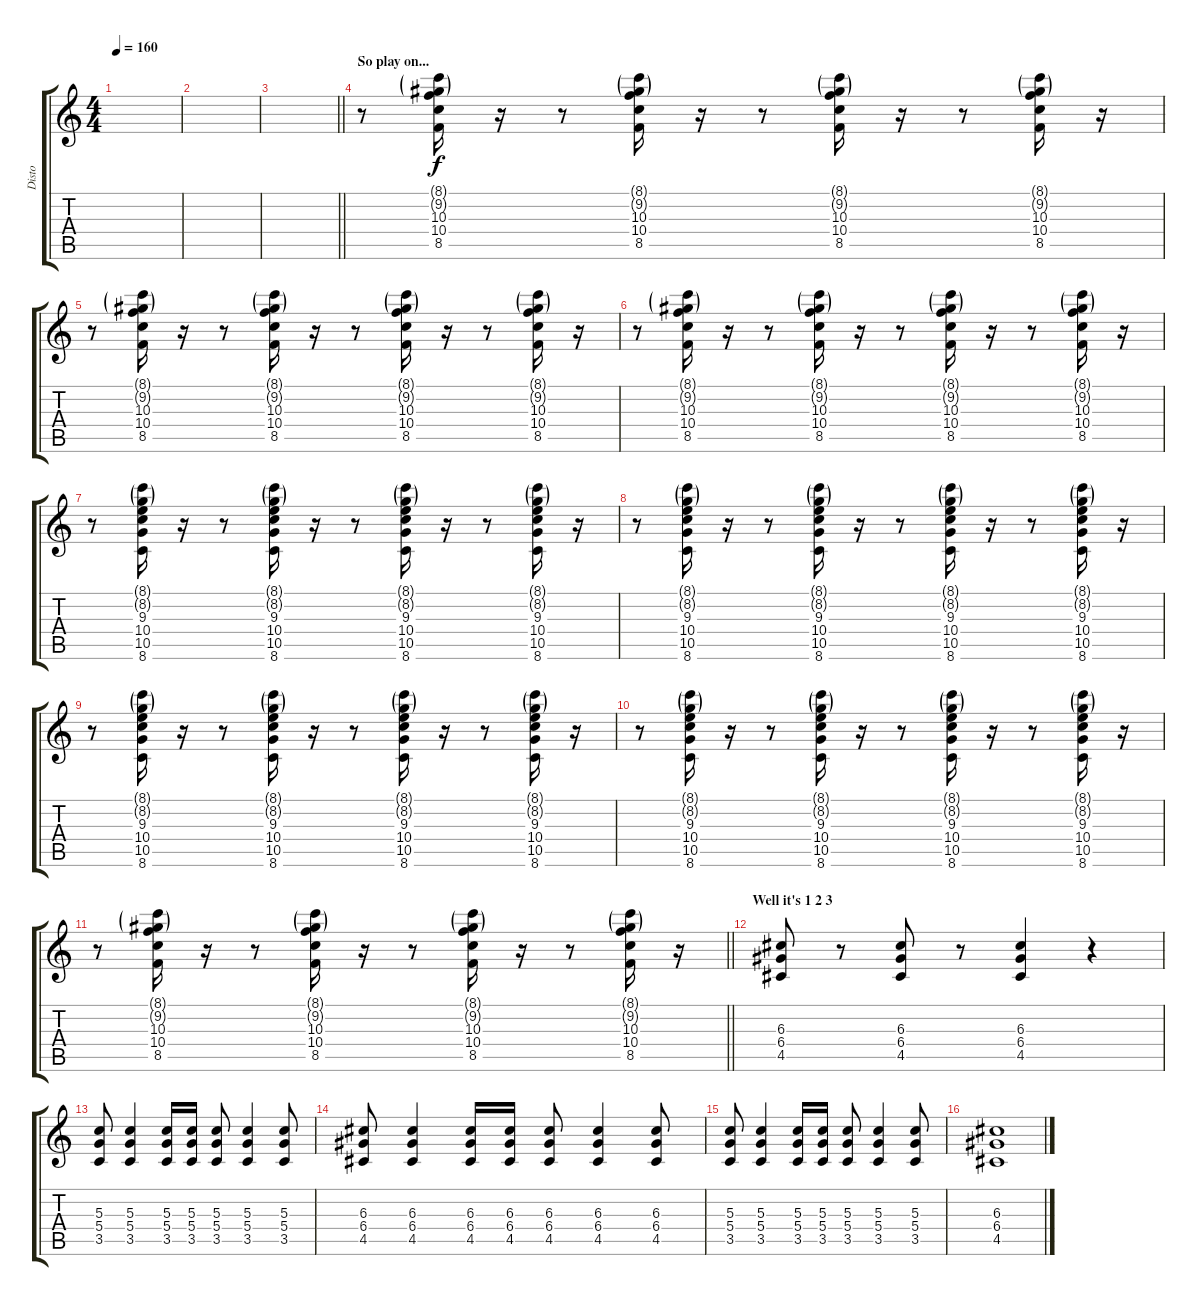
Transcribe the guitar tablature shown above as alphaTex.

\track ("Disto" "Disto") {instrument distortionguitar}
\staff {score tabs}
\tuning (E4 B3 G3 D3 A2 E2) {hide}
\ts (4 4)
\tempo 160
\clef g2
\ks c
|
|
\barLineRight lightlight
|
\section ("" "So play on...")
r.8 (8.1{g} 9.2{g} 10.3 10.4 8.5).16 r.16 r.8 (8.1{g} 9.2{g} 10.3 10.4 8.5).16 r.16 r.8 (8.1{g} 9.2{g} 10.3 10.4 8.5).16 r.16 r.8 (8.1{g} 9.2{g} 10.3 10.4 8.5).16 r.16 |
r.8 (8.1{g} 9.2{g} 10.3 10.4 8.5).16 r.16 r.8 (8.1{g} 9.2{g} 10.3 10.4 8.5).16 r.16 r.8 (8.1{g} 9.2{g} 10.3 10.4 8.5).16 r.16 r.8 (8.1{g} 9.2{g} 10.3 10.4 8.5).16 r.16 |
r.8 (8.1{g} 9.2{g} 10.3 10.4 8.5).16 r.16 r.8 (8.1{g} 9.2{g} 10.3 10.4 8.5).16 r.16 r.8 (8.1{g} 9.2{g} 10.3 10.4 8.5).16 r.16 r.8 (8.1{g} 9.2{g} 10.3 10.4 8.5).16 r.16 |
r.8 (8.1{g} 8.2{g} 9.3 10.4 10.5 8.6).16 r.16 r.8 (8.1{g} 8.2{g} 9.3 10.4 10.5 8.6).16 r.16 r.8 (8.1{g} 8.2{g} 9.3 10.4 10.5 8.6).16 r.16 r.8 (8.1{g} 8.2{g} 9.3 10.4 10.5 8.6).16 r.16 |
r.8 (8.1{g} 8.2{g} 9.3 10.4 10.5 8.6).16 r.16 r.8 (8.1{g} 8.2{g} 9.3 10.4 10.5 8.6).16 r.16 r.8 (8.1{g} 8.2{g} 9.3 10.4 10.5 8.6).16 r.16 r.8 (8.1{g} 8.2{g} 9.3 10.4 10.5 8.6).16 r.16 |
r.8 (8.1{g} 8.2{g} 9.3 10.4 10.5 8.6).16 r.16 r.8 (8.1{g} 8.2{g} 9.3 10.4 10.5 8.6).16 r.16 r.8 (8.1{g} 8.2{g} 9.3 10.4 10.5 8.6).16 r.16 r.8 (8.1{g} 8.2{g} 9.3 10.4 10.5 8.6).16 r.16 |
r.8 (8.1{g} 8.2{g} 9.3 10.4 10.5 8.6).16 r.16 r.8 (8.1{g} 8.2{g} 9.3 10.4 10.5 8.6).16 r.16 r.8 (8.1{g} 8.2{g} 9.3 10.4 10.5 8.6).16 r.16 r.8 (8.1{g} 8.2{g} 9.3 10.4 10.5 8.6).16 r.16 |
\barLineRight lightlight
r.8 (8.1{g} 9.2{g} 10.3 10.4 8.5).16 r.16 r.8 (8.1{g} 9.2{g} 10.3 10.4 8.5).16 r.16 r.8 (8.1{g} 9.2{g} 10.3 10.4 8.5).16 r.16 r.8 (8.1{g} 9.2{g} 10.3 10.4 8.5).16 r.16 |
\section ("" "Well it's 1 2 3")
(6.3 6.4 4.5).8{dy f} r.8 (6.3 6.4 4.5).8 r.8 (6.3 6.4 4.5).4 r.4 |
(5.3 5.4 3.5).8 (5.3 5.4 3.5).4 (5.3 5.4 3.5).16 (5.3 5.4 3.5).16 (5.3 5.4 3.5).8 (5.3 5.4 3.5).4 (5.3 5.4 3.5).8 |
(6.3 6.4 4.5).8 (6.3 6.4 4.5).4 (6.3 6.4 4.5).16 (6.3 6.4 4.5).16 (6.3 6.4 4.5).8 (6.3 6.4 4.5).4 (6.3 6.4 4.5).8 |
(5.3 5.4 3.5).8 (5.3 5.4 3.5).4 (5.3 5.4 3.5).16 (5.3 5.4 3.5).16 (5.3 5.4 3.5).8 (5.3 5.4 3.5).4 (5.3 5.4 3.5).8 |
(6.3 6.4 4.5).1
